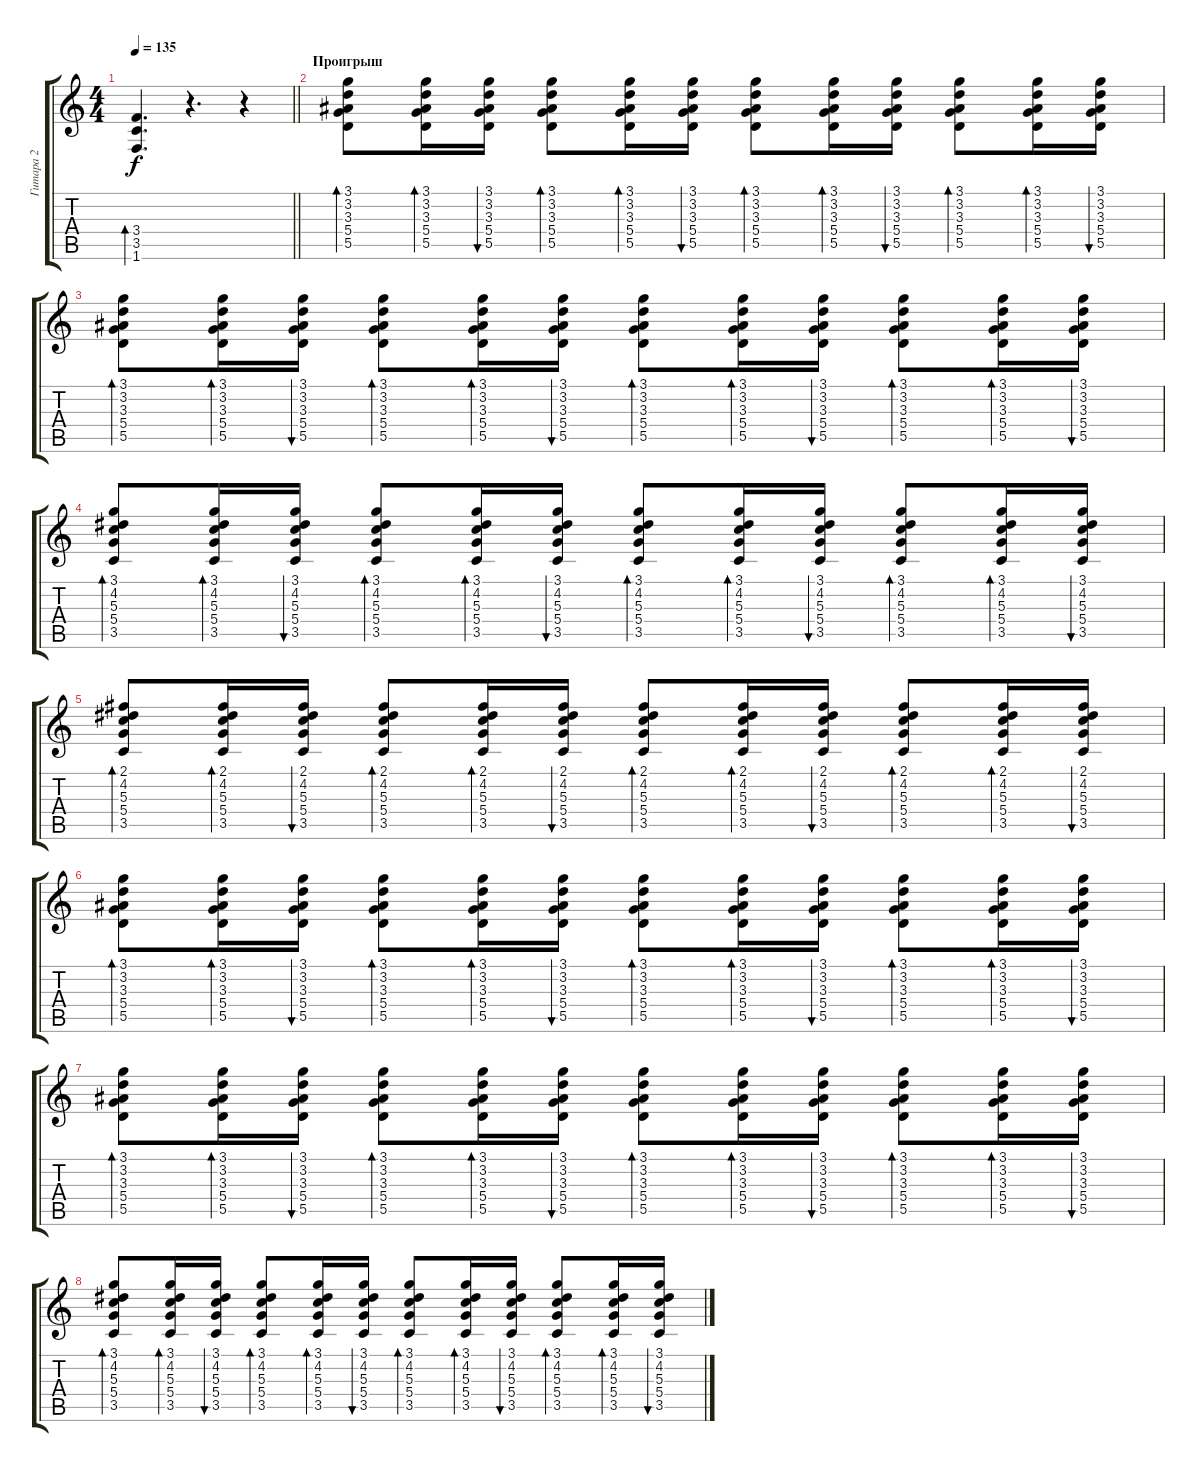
\track ("Гитара 2" "Гитара 2") {instrument acousticguitarsteel}
\staff {score tabs}
\tuning (E4 B3 G3 D3 A2 E2) {hide}
\ts (4 4)
\tempo 135
\clef g2
\barLineRight lightlight
\ks c
(3.4 3.5 1.6).4{d bd 120 dy f} r.4{d} r.4 |
\section ("" "Проигрыш")
(3.1 3.2 3.3 5.4 5.5).8{bd 120 volume 9} (3.1 3.2 3.3 5.4 5.5).16{bd 120} (3.1 3.2 3.3 5.4 5.5).16{bu 120} (3.1 3.2 3.3 5.4 5.5).8{bd 120} (3.1 3.2 3.3 5.4 5.5).16{bd 120} (3.1 3.2 3.3 5.4 5.5).16{bu 120} (3.1 3.2 3.3 5.4 5.5).8{bd 120} (3.1 3.2 3.3 5.4 5.5).16{bd 120} (3.1 3.2 3.3 5.4 5.5).16{bu 120} (3.1 3.2 3.3 5.4 5.5).8{bd 120} (3.1 3.2 3.3 5.4 5.5).16{bd 120} (3.1 3.2 3.3 5.4 5.5).16{bu 120} |
(3.1 3.2 3.3 5.4 5.5).8{bd 120} (3.1 3.2 3.3 5.4 5.5).16{bd 120} (3.1 3.2 3.3 5.4 5.5).16{bu 120} (3.1 3.2 3.3 5.4 5.5).8{bd 120} (3.1 3.2 3.3 5.4 5.5).16{bd 120} (3.1 3.2 3.3 5.4 5.5).16{bu 120} (3.1 3.2 3.3 5.4 5.5).8{bd 120} (3.1 3.2 3.3 5.4 5.5).16{bd 120} (3.1 3.2 3.3 5.4 5.5).16{bu 120} (3.1 3.2 3.3 5.4 5.5).8{bd 120} (3.1 3.2 3.3 5.4 5.5).16{bd 120} (3.1 3.2 3.3 5.4 5.5).16{bu 120} |
(3.1 4.2 5.3 5.4 3.5).8{bd 120} (3.1 4.2 5.3 5.4 3.5).16{bd 120} (3.1 4.2 5.3 5.4 3.5).16{bu 120} (3.1 4.2 5.3 5.4 3.5).8{bd 120} (3.1 4.2 5.3 5.4 3.5).16{bd 120} (3.1 4.2 5.3 5.4 3.5).16{bu 120} (3.1 4.2 5.3 5.4 3.5).8{bd 120} (3.1 4.2 5.3 5.4 3.5).16{bd 120} (3.1 4.2 5.3 5.4 3.5).16{bu 120} (3.1 4.2 5.3 5.4 3.5).8{bd 120} (3.1 4.2 5.3 5.4 3.5).16{bd 120} (3.1 4.2 5.3 5.4 3.5).16{bu 120} |
(2.1 4.2 5.3 5.4 3.5).8{bd 120} (2.1 4.2 5.3 5.4 3.5).16{bd 120} (2.1 4.2 5.3 5.4 3.5).16{bu 120} (2.1 4.2 5.3 5.4 3.5).8{bd 120} (2.1 4.2 5.3 5.4 3.5).16{bd 120} (2.1 4.2 5.3 5.4 3.5).16{bu 120} (2.1 4.2 5.3 5.4 3.5).8{bd 120} (2.1 4.2 5.3 5.4 3.5).16{bd 120} (2.1 4.2 5.3 5.4 3.5).16{bu 120} (2.1 4.2 5.3 5.4 3.5).8{bd 120} (2.1 4.2 5.3 5.4 3.5).16{bd 120} (2.1 4.2 5.3 5.4 3.5).16{bu 120} |
(3.1 3.2 3.3 5.4 5.5).8{bd 120} (3.1 3.2 3.3 5.4 5.5).16{bd 120} (3.1 3.2 3.3 5.4 5.5).16{bu 120} (3.1 3.2 3.3 5.4 5.5).8{bd 120} (3.1 3.2 3.3 5.4 5.5).16{bd 120} (3.1 3.2 3.3 5.4 5.5).16{bu 120} (3.1 3.2 3.3 5.4 5.5).8{bd 120} (3.1 3.2 3.3 5.4 5.5).16{bd 120} (3.1 3.2 3.3 5.4 5.5).16{bu 120} (3.1 3.2 3.3 5.4 5.5).8{bd 120} (3.1 3.2 3.3 5.4 5.5).16{bd 120} (3.1 3.2 3.3 5.4 5.5).16{bu 120} |
(3.1 3.2 3.3 5.4 5.5).8{bd 120} (3.1 3.2 3.3 5.4 5.5).16{bd 120} (3.1 3.2 3.3 5.4 5.5).16{bu 120} (3.1 3.2 3.3 5.4 5.5).8{bd 120} (3.1 3.2 3.3 5.4 5.5).16{bd 120} (3.1 3.2 3.3 5.4 5.5).16{bu 120} (3.1 3.2 3.3 5.4 5.5).8{bd 120} (3.1 3.2 3.3 5.4 5.5).16{bd 120} (3.1 3.2 3.3 5.4 5.5).16{bu 120} (3.1 3.2 3.3 5.4 5.5).8{bd 120} (3.1 3.2 3.3 5.4 5.5).16{bd 120} (3.1 3.2 3.3 5.4 5.5).16{bu 120} |
(3.1 4.2 5.3 5.4 3.5).8{bd 120} (3.1 4.2 5.3 5.4 3.5).16{bd 120} (3.1 4.2 5.3 5.4 3.5).16{bu 120} (3.1 4.2 5.3 5.4 3.5).8{bd 120} (3.1 4.2 5.3 5.4 3.5).16{bd 120} (3.1 4.2 5.3 5.4 3.5).16{bu 120} (3.1 4.2 5.3 5.4 3.5).8{bd 120} (3.1 4.2 5.3 5.4 3.5).16{bd 120} (3.1 4.2 5.3 5.4 3.5).16{bu 120} (3.1 4.2 5.3 5.4 3.5).8{bd 120} (3.1 4.2 5.3 5.4 3.5).16{bd 120} (3.1 4.2 5.3 5.4 3.5).16{bu 120}
